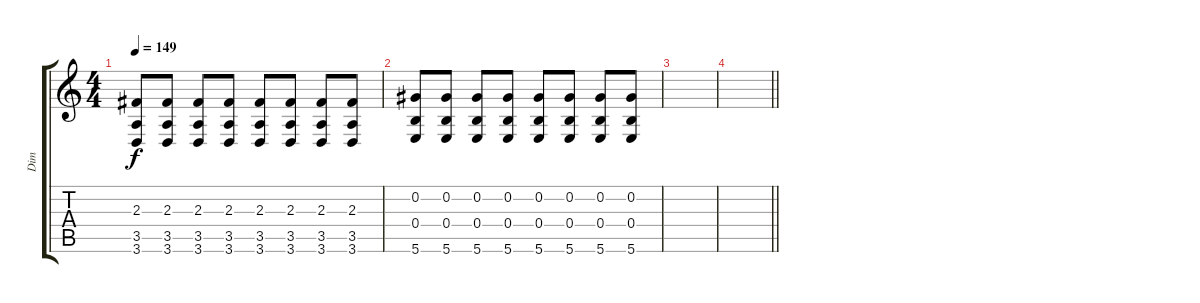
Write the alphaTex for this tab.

\track ("Dim" "Dim") {instrument acousticguitarsteel}
\staff {score tabs}
\tuning (Db4 Ab3 E3 B2 Gb2 B1) {hide}
\ts (4 4)
\tempo 149
\clef g2
\ks c
(2.3 3.5 3.6).8{dy f} (2.3 3.5 3.6).8 (2.3 3.5 3.6).8 (2.3 3.5 3.6).8 (2.3 3.5 3.6).8 (2.3 3.5 3.6).8 (2.3 3.5 3.6).8 (2.3 3.5 3.6).8 |
(0.2 0.4 5.6).8 (0.2 0.4 5.6).8 (0.2 0.4 5.6).8 (0.2 0.4 5.6).8 (0.2 0.4 5.6).8 (0.2 0.4 5.6).8 (0.2 0.4 5.6).8 (0.2 0.4 5.6).8 |
|
\barLineRight lightlight
